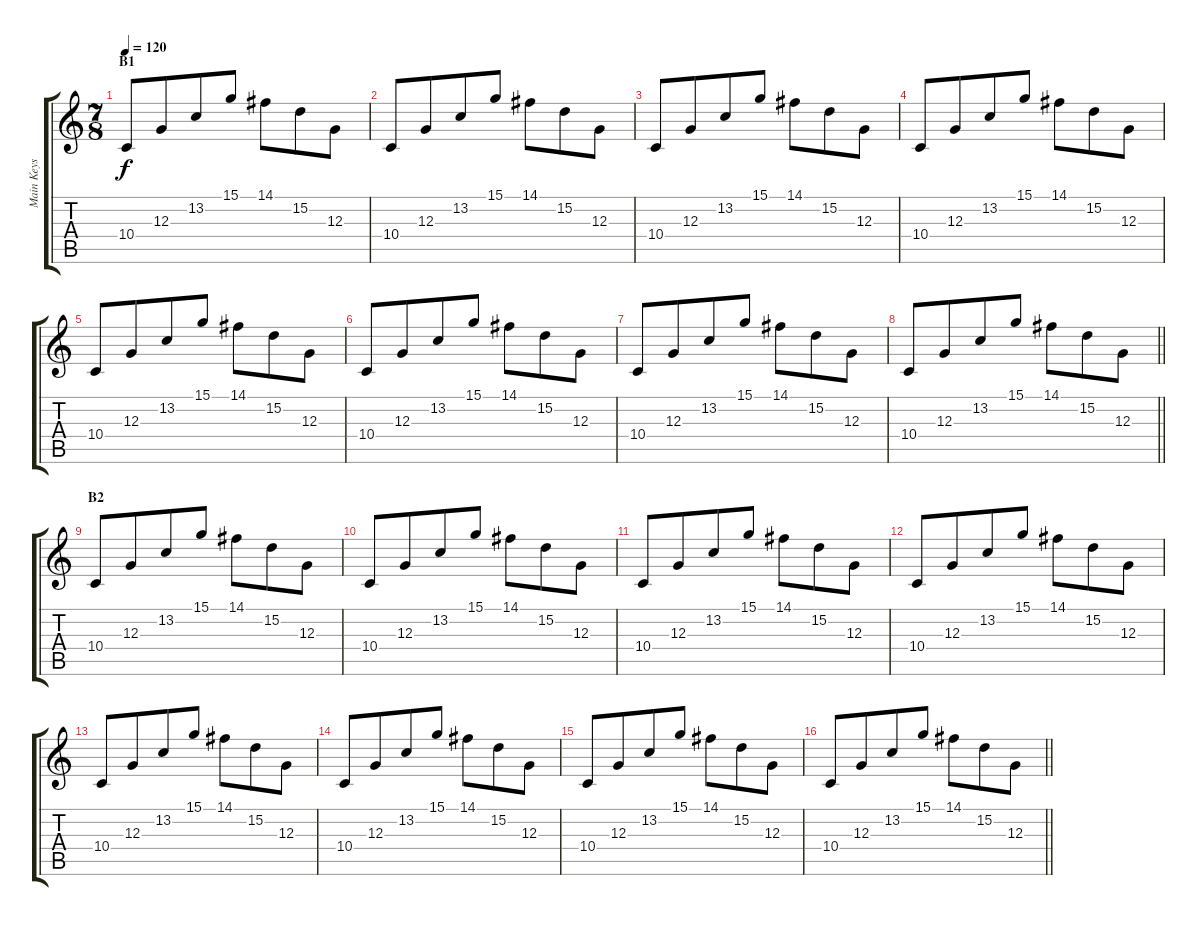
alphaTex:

\track ("Main Keys R" "Main Keys ") {instrument electricpiano2}
\staff {score tabs}
\tuning (E4 B3 G3 D3 A2 E2) {hide}
\ts (7 8)
\section ("" "B1")
\tempo 120
\clef g2
\ks c
10.4.8{dy f} 12.3.8 13.2.8 15.1.8 14.1.8 15.2.8 12.3.8 |
10.4.8 12.3.8 13.2.8 15.1.8 14.1.8 15.2.8 12.3.8 |
10.4.8 12.3.8 13.2.8 15.1.8 14.1.8 15.2.8 12.3.8 |
10.4.8 12.3.8 13.2.8 15.1.8 14.1.8 15.2.8 12.3.8 |
10.4.8 12.3.8 13.2.8 15.1.8 14.1.8 15.2.8 12.3.8 |
10.4.8 12.3.8 13.2.8 15.1.8 14.1.8 15.2.8 12.3.8 |
10.4.8 12.3.8 13.2.8 15.1.8 14.1.8 15.2.8 12.3.8 |
\barLineRight lightlight
10.4.8 12.3.8 13.2.8 15.1.8 14.1.8 15.2.8 12.3.8 |
\section ("" "B2")
10.4.8 12.3.8 13.2.8 15.1.8 14.1.8 15.2.8 12.3.8 |
10.4.8 12.3.8 13.2.8 15.1.8 14.1.8 15.2.8 12.3.8 |
10.4.8 12.3.8 13.2.8 15.1.8 14.1.8 15.2.8 12.3.8 |
10.4.8 12.3.8 13.2.8 15.1.8 14.1.8 15.2.8 12.3.8 |
10.4.8 12.3.8 13.2.8 15.1.8 14.1.8 15.2.8 12.3.8 |
10.4.8 12.3.8 13.2.8 15.1.8 14.1.8 15.2.8 12.3.8 |
10.4.8 12.3.8 13.2.8 15.1.8 14.1.8 15.2.8 12.3.8 |
\barLineRight lightlight
10.4.8 12.3.8 13.2.8 15.1.8 14.1.8 15.2.8 12.3.8
